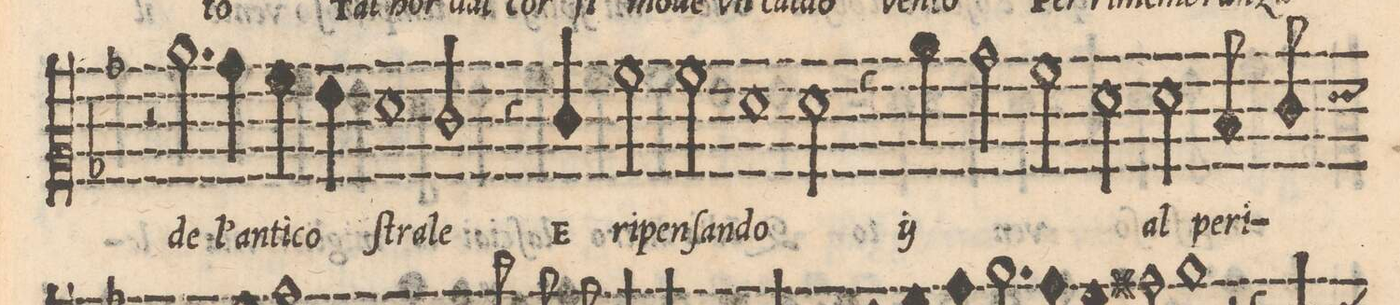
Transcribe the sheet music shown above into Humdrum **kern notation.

**kern	**text
*I"ALTO	*
*clefC2	*
*k[b-]	*
*met(c)	*
*M2/1	*
2r	.
2.cc\	de
4b-\	l'an-
4a\	-ti-
4g\	-co
=13-	=13-
1f\	ſtra-
2e/	-le
4r	.
4e/	E
=14-	=14-
2a\	ri-
2a\	-pen-
1f\	-ſan-
=15-	=15-
2f\	-do
4r	.
*	*ij
4cc\	E
2b-\	ri-
2a\	-pen-
=16-	=16-
2f\	-ſan-
2f\	-do_al
*	*Xij
8d/	pe-
*-	*-
